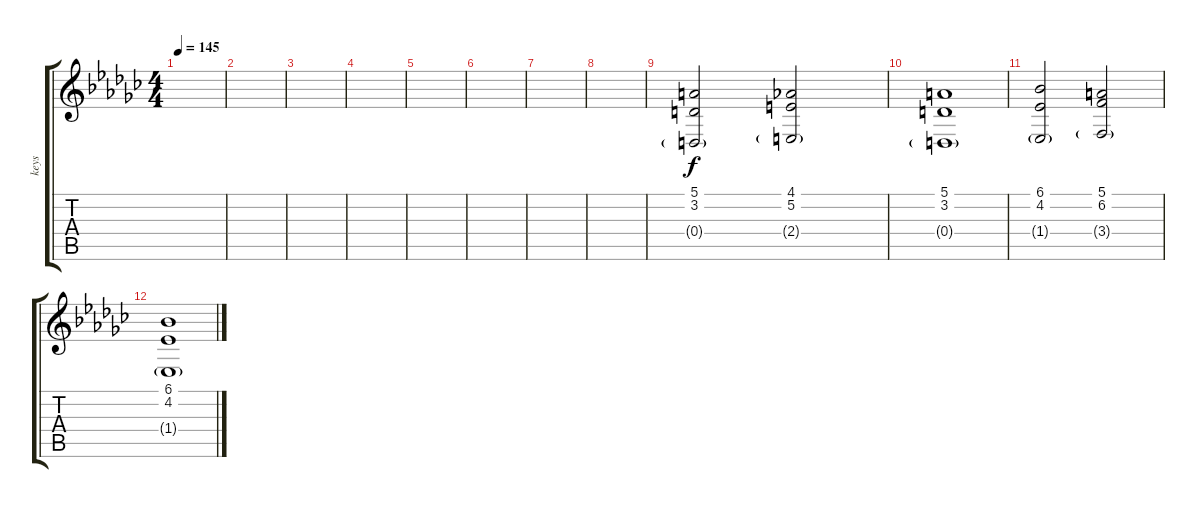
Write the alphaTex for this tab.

\track ("keys" "keys") {instrument choiraahs}
\staff {score tabs}
\tuning (E4 B3 G3 D3 A2 E2) {hide}
\ts (4 4)
\tempo 145
\clef g2
\ks gb
|
|
|
|
|
|
|
|
(5.1 3.2 0.4{g}).2{instrument choiraahs} (4.1 5.2 2.4{g}).2 |
(5.1 3.2 0.4{g}).1 |
(6.1 4.2 1.4{g}).2 (5.1 6.2 3.4{g}).2 |
(6.1 4.2 1.4{g}).1
